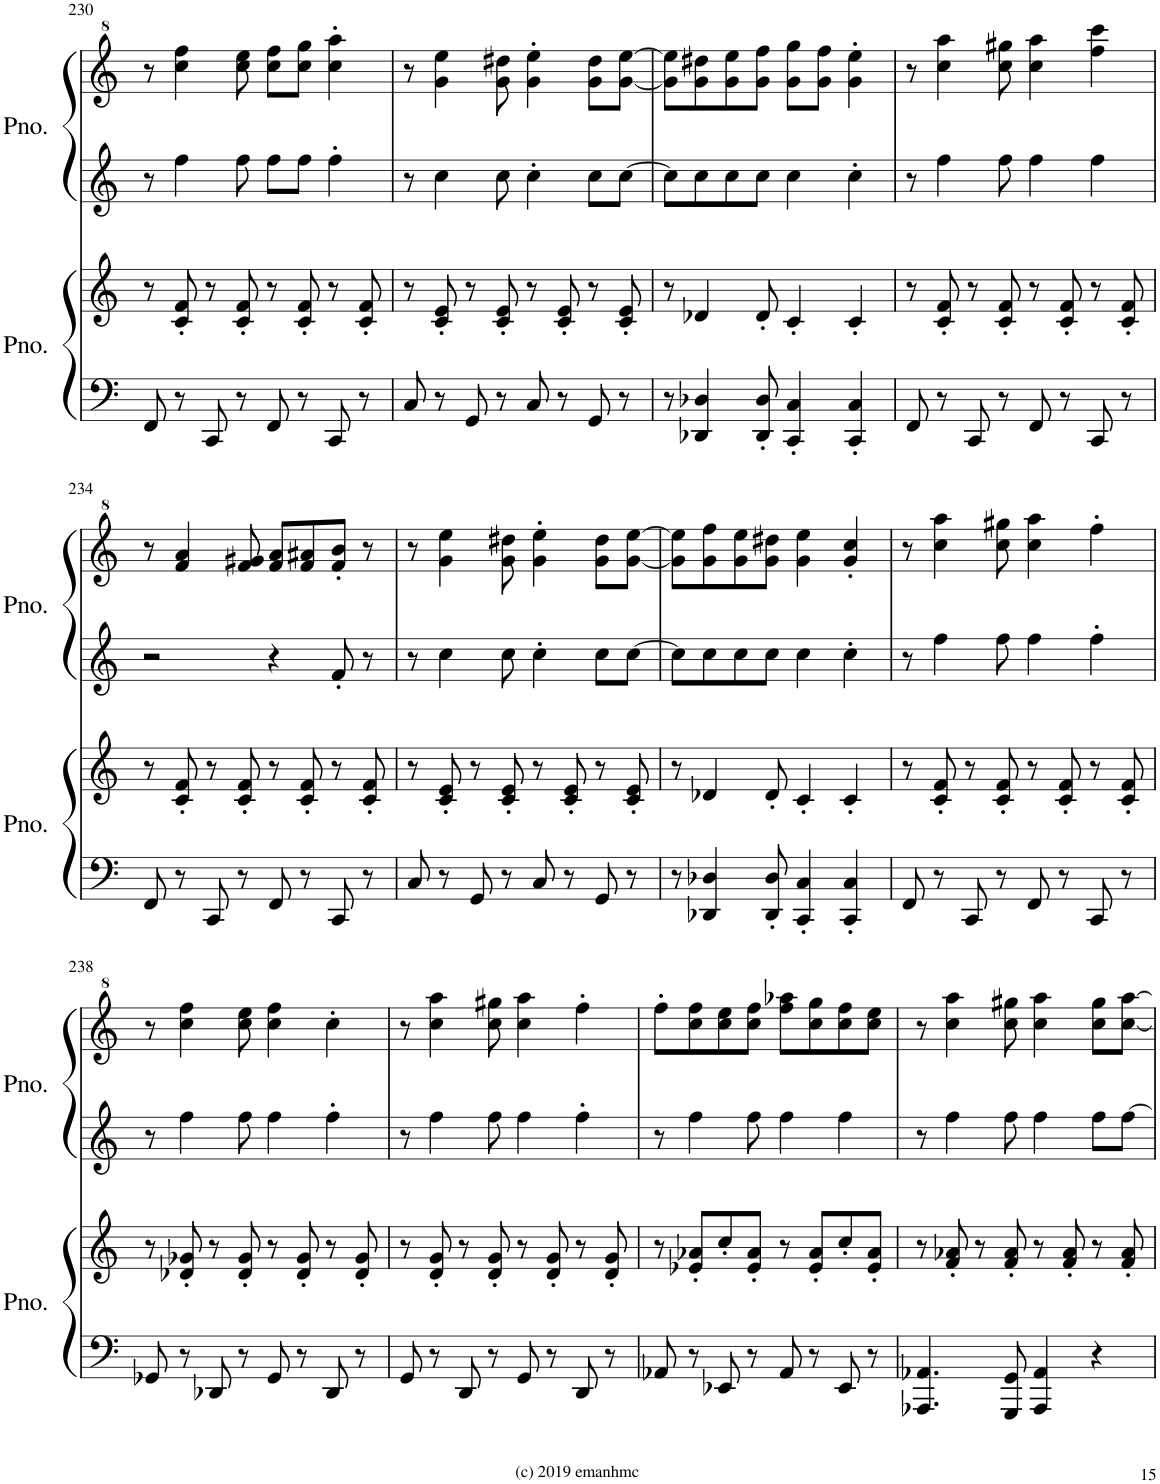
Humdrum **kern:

**kern	**kern	**kern	**kern
*part2	*part2	*part1	*part1
*staff4	*staff3	*staff2	*staff1
*I"Piano	*	*I"Piano	*
*I'Pno.	*	*I'Pno.	*
!!LO:PB:g=z
*clefF4	*clefG2	*clefG2	*clefG^2
*k[]	*k[]	*k[]	*k[]
*M4/4	*M4/4	*M4/4	*M4/4
*met(c)	*met(c)	*met(c)	*met(c)
=230	=230	=230	=230
8FF/	8r	8r	8r
8r	8c/' 8f/'	4ff\	4ccc\ 4fff\
8CC/	8r	.	.
8r	8c/' 8f/'	8ff\	8ccc\ 8eee\
8FF/	8r	8ff\L	8ccc\ 8fff\L
8r	8c/' 8f/'	8ff\J	8ccc\ 8ggg\J
8CC/	8r	4ff'\	4ccc\' 4aaa\'
8r	8c/' 8f/'	.	.
=231	=231	=231	=231
8C/	8r	8r	8r
8r	8c/' 8e/'	4cc\	4gg\ 4eee\
8GG/	8r	.	.
8r	8c/' 8e/'	8cc\	8gg\ 8ddd#X\
8C/	8r	4cc'\	4gg\' 4eee\'
8r	8c/' 8e/'	.	.
8GG/	8r	8cc\L	8gg\ 8ddd#\L
8r	8c/' 8e/'	[8cc\J	[8gg\ [8eee\J
=232	=232	=232	=232
8r	8r	8cc\L]	8gg\] 8eee\]L
4DD-X/ 4D-X/	4d-X/	8cc\	8gg\ 8ddd#X\
.	.	8cc\	8gg\ 8eee\
8DD-/' 8D-/'	8d-'/	8cc\J	8gg\ 8fff\J
4CC/' 4C/'	4c'/	4cc\	8gg\ 8ggg\L
.	.	.	8gg\ 8fff\J
4CC/' 4C/'	4c'/	4cc'\	4gg\' 4eee\'
=233	=233	=233	=233
8FF/	8r	8r	8r
8r	8c/' 8f/'	4ff\	4ccc\ 4aaa\
8CC/	8r	.	.
8r	8c/' 8f/'	8ff\	8ccc\ 8ggg#X\
8FF/	8r	4ff\	4ccc\ 4aaa\
8r	8c/' 8f/'	.	.
8CC/	8r	4ff\	4fff\ 4cccc\
8r	8c/' 8f/'	.	.
!!LO:LB:g=z
=234	=234	=234	=234
8FF/	8r	2r	8r
8r	8c/' 8f/'	.	4ff/ 4aa/
8CC/	8r	.	.
8r	8c/' 8f/'	.	8ff/ 8gg#X/
8FF/	8r	4r	8ff/ 8aa/L
8r	8c/' 8f/'	.	8ff/ 8aa#X/
8CC/	8r	8f'/	8ff/' 8bb/'J
8r	8c/' 8f/'	8r	8r
=235	=235	=235	=235
8C/	8r	8r	8r
8r	8c/' 8e/'	4cc\	4gg\ 4eee\
8GG/	8r	.	.
8r	8c/' 8e/'	8cc\	8gg\ 8ddd#X\
8C/	8r	4cc'\	4gg\' 4eee\'
8r	8c/' 8e/'	.	.
8GG/	8r	8cc\L	8gg\ 8ddd#\L
8r	8c/' 8e/'	[8cc\J	[8gg\ [8eee\J
=236	=236	=236	=236
8r	8r	8cc\L]	8gg\] 8eee\]L
4DD-X/ 4D-X/	4d-X/	8cc\	8gg\ 8fff\
.	.	8cc\	8gg\ 8eee\
8DD-/' 8D-/'	8d-'/	8cc\J	8gg\ 8ddd#X\J
4CC/' 4C/'	4c'/	4cc\	4gg\ 4eee\
4CC/' 4C/'	4c'/	4cc'\	4gg/' 4ccc/'
=237	=237	=237	=237
8FF/	8r	8r	8r
8r	8c/' 8f/'	4ff\	4ccc\ 4aaa\
8CC/	8r	.	.
8r	8c/' 8f/'	8ff\	8ccc\ 8ggg#X\
8FF/	8r	4ff\	4ccc\ 4aaa\
8r	8c/' 8f/'	.	.
8CC/	8r	4ff'\	4fff'\
8r	8c/' 8f/'	.	.
!!LO:LB:g=z
=238	=238	=238	=238
8GG-X/	8r	8r	8r
8r	8d-X/' 8g-X/'	4ff\	4ccc\ 4fff\
8DD-X/	8r	.	.
8r	8d-/' 8g-/'	8ff\	8ccc\ 8eee\
8GG-/	8r	4ff\	4ccc\ 4fff\
8r	8d-/' 8g-/'	.	.
8DD-/	8r	4ff'\	4ccc'\
8r	8d-/' 8g-/'	.	.
=239	=239	=239	=239
8GG/	8r	8r	8r
8r	8d/' 8g/'	4ff\	4ccc\ 4aaa\
8DD/	8r	.	.
8r	8d/' 8g/'	8ff\	8ccc\ 8ggg#X\
8GG/	8r	4ff\	4ccc\ 4aaa\
8r	8d/' 8g/'	.	.
8DD/	8r	4ff'\	4fff'\
8r	8d/' 8g/'	.	.
=240	=240	=240	=240
8AA-X/	8r	8r	8fff'\L
8r	8e-X/' 8a-X/'L	4ff\	8ccc\ 8fff\
8EE-X/	8cc'/	.	8ccc\ 8eee\
8r	8e-/' 8a-/'J	8ff\	8ccc\ 8fff\J
8AA-/	8r	4ff\	8fff\ 8aaa-X\L
8r	8e-/' 8a-/'L	.	8ccc\ 8ggg\
8EE-/	8cc'/	4ff\	8ccc\ 8fff\
8r	8e-/' 8a-/'J	.	8ccc\ 8eee\J
=241	=241	=241	=241
4.AAA-X/ 4.AA-X/	8r	8r	8r
.	8f/' 8a-X/'	4ff\	4ccc\ 4aaa\
.	8r	.	.
8GGG/ 8GG/	8f/' 8a-/'	8ff\	8ccc\ 8ggg#X\
4AAA-/ 4AA-/	8r	4ff\	4ccc\ 4aaa\
.	8f/' 8a-/'	.	.
4r	8r	8ff\L	8ccc\ 8ggg#\L
.	8f/' 8a-/'	[8ff\J	[8ccc\ [8aaa\J
=	=	=	=
*-	*-	*-	*-
